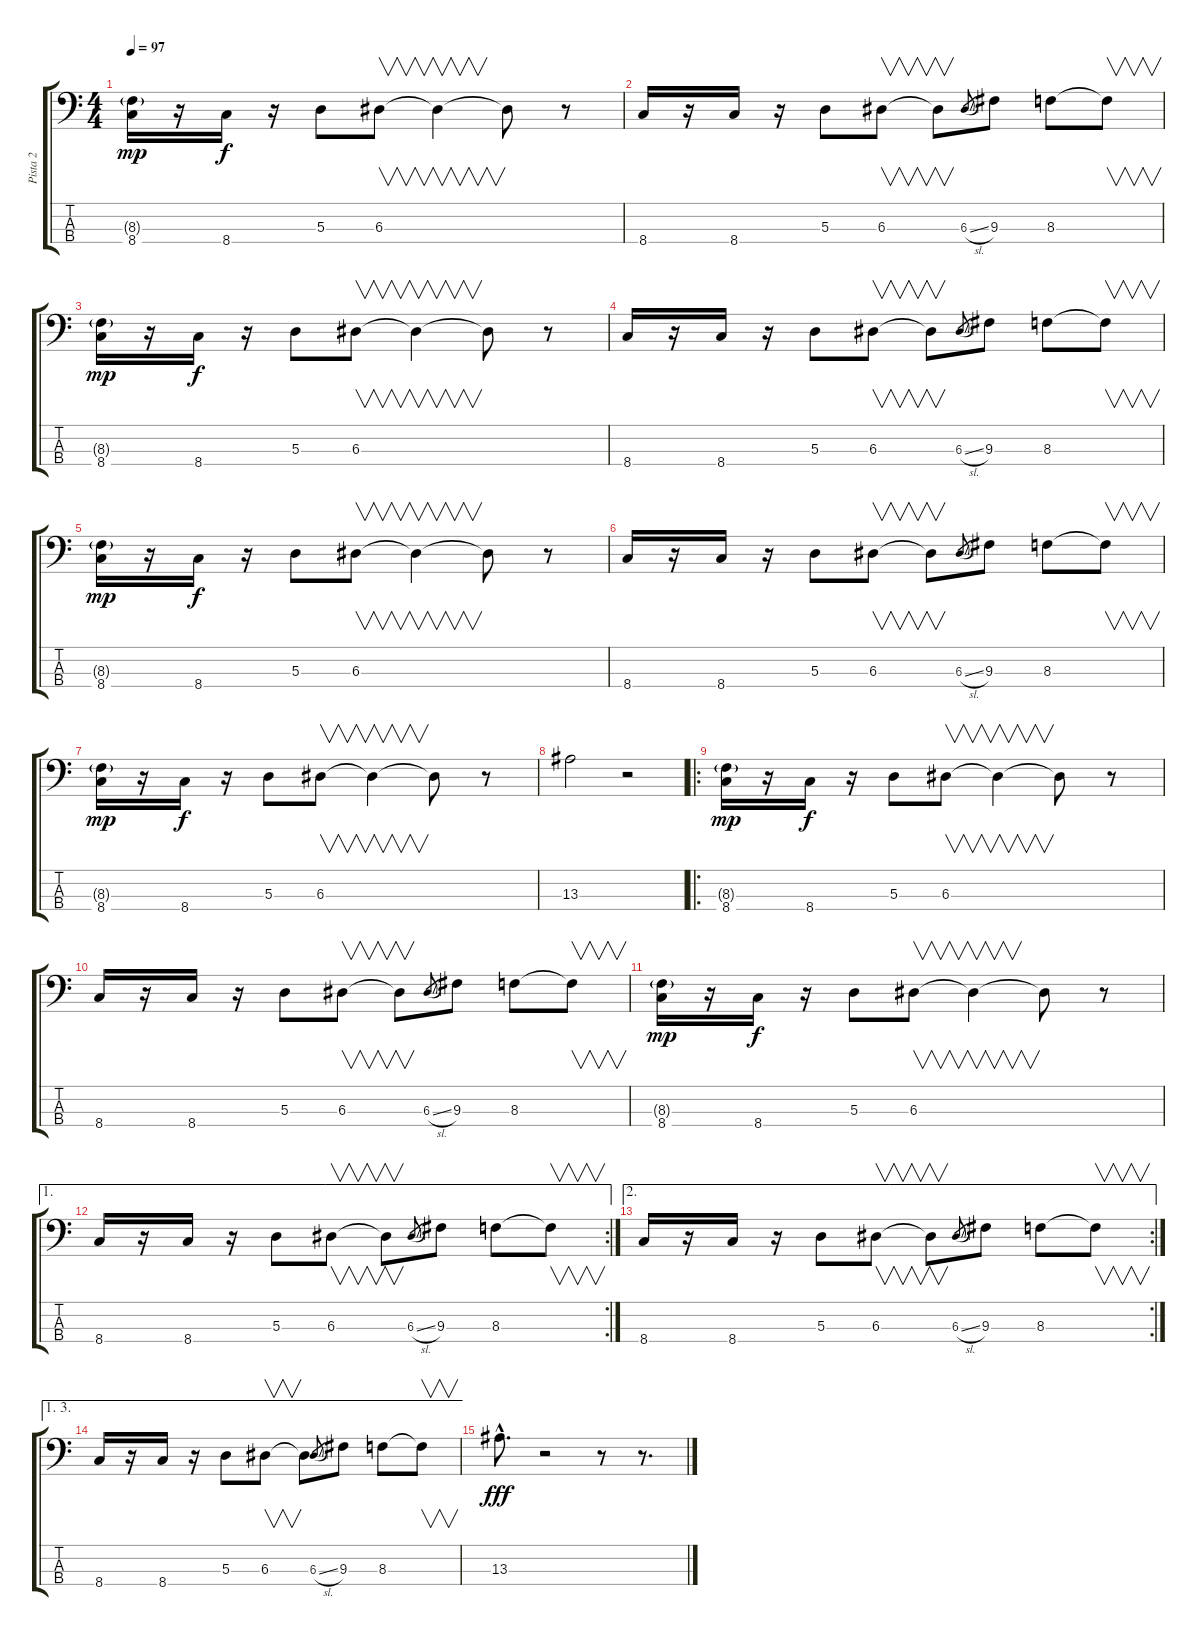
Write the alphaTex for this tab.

\track ("Pista 2" "Pista 2") {instrument electricbasspick}
\staff {score tabs}
\tuning (G2 D2 A1 E1) {hide}
\ts (4 4)
\tempo 97
\clef f4
\ks c
(8.3{g} 8.4).16{dy mp} r.16 8.4.16{dy f} r.16 5.3.8 6.3.8{v} 6.3{t}.4{v} 6.3{t}.8 r.8 |
8.4.16 r.16 8.4.16 r.16 5.3.8 6.3.8{v} 6.3{t}.8{v} 6.3{sl}.8{gr} 9.3.8 8.3.8 8.3{t}.8{v} |
(8.3{g} 8.4).16{dy mp} r.16 8.4.16{dy f} r.16 5.3.8 6.3.8{v} 6.3{t}.4{v} 6.3{t}.8 r.8 |
8.4.16 r.16 8.4.16 r.16 5.3.8 6.3.8{v} 6.3{t}.8{v} 6.3{sl}.8{gr} 9.3.8 8.3.8 8.3{t}.8{v} |
(8.3{g} 8.4).16{dy mp} r.16 8.4.16{dy f} r.16 5.3.8 6.3.8{v} 6.3{t}.4{v} 6.3{t}.8 r.8 |
8.4.16 r.16 8.4.16 r.16 5.3.8 6.3.8{v} 6.3{t}.8{v} 6.3{sl}.8{gr} 9.3.8 8.3.8 8.3{t}.8{v} |
(8.3{g} 8.4).16{dy mp} r.16 8.4.16{dy f} r.16 5.3.8 6.3.8{v} 6.3{t}.4{v} 6.3{t}.8 r.8 |
13.3.2 r.2 |
\ro
(8.3{g} 8.4).16{dy mp} r.16 8.4.16{dy f} r.16 5.3.8 6.3.8{v} 6.3{t}.4{v} 6.3{t}.8 r.8 |
8.4.16 r.16 8.4.16 r.16 5.3.8 6.3.8{v} 6.3{t}.8{v} 6.3{sl}.8{gr} 9.3.8 8.3.8 8.3{t}.8{v} |
(8.3{g} 8.4).16{dy mp} r.16 8.4.16{dy f} r.16 5.3.8 6.3.8{v} 6.3{t}.4{v} 6.3{t}.8 r.8 |
\ae 1
\rc 2
8.4.16 r.16 8.4.16 r.16 5.3.8 6.3.8{v} 6.3{t}.8{v} 6.3{sl}.8{gr} 9.3.8 8.3.8 8.3{t}.8{v} |
\ae 2
\rc 2
8.4.16 r.16 8.4.16 r.16 5.3.8 6.3.8{v} 6.3{t}.8{v} 6.3{sl}.8{gr} 9.3.8 8.3.8 8.3{t}.8{v} |
\ae (1 3)
8.4.16 r.16 8.4.16 r.16 5.3.8 6.3.8{v} 6.3{t}.8{v} 6.3{sl}.8{gr} 9.3.8 8.3.8 8.3{t}.8{v} |
13.3{hac}.8{d dy fff} r.2 r.8 r.8{d}
